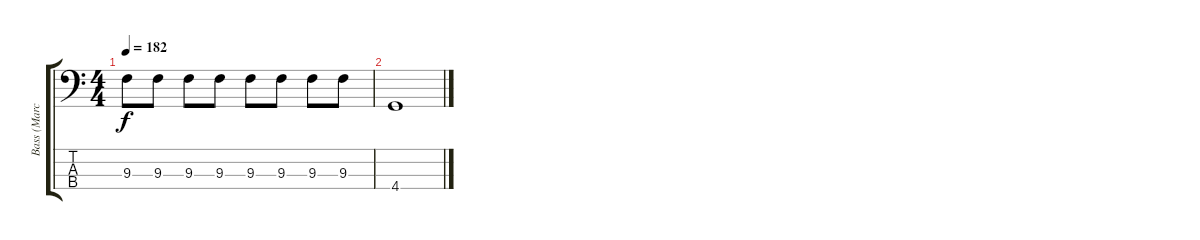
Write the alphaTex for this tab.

\track ("Bass (Marc)" "Bass (Marc") {instrument electricbasspick}
\staff {score tabs}
\tuning (Gb2 Db2 Ab1 Eb1) {hide}
\ts (4 4)
\tempo 182
\clef f4
\ks c
9.3.8{dy f} 9.3.8 9.3.8 9.3.8 9.3.8 9.3.8 9.3.8 9.3.8 |
4.4.1
